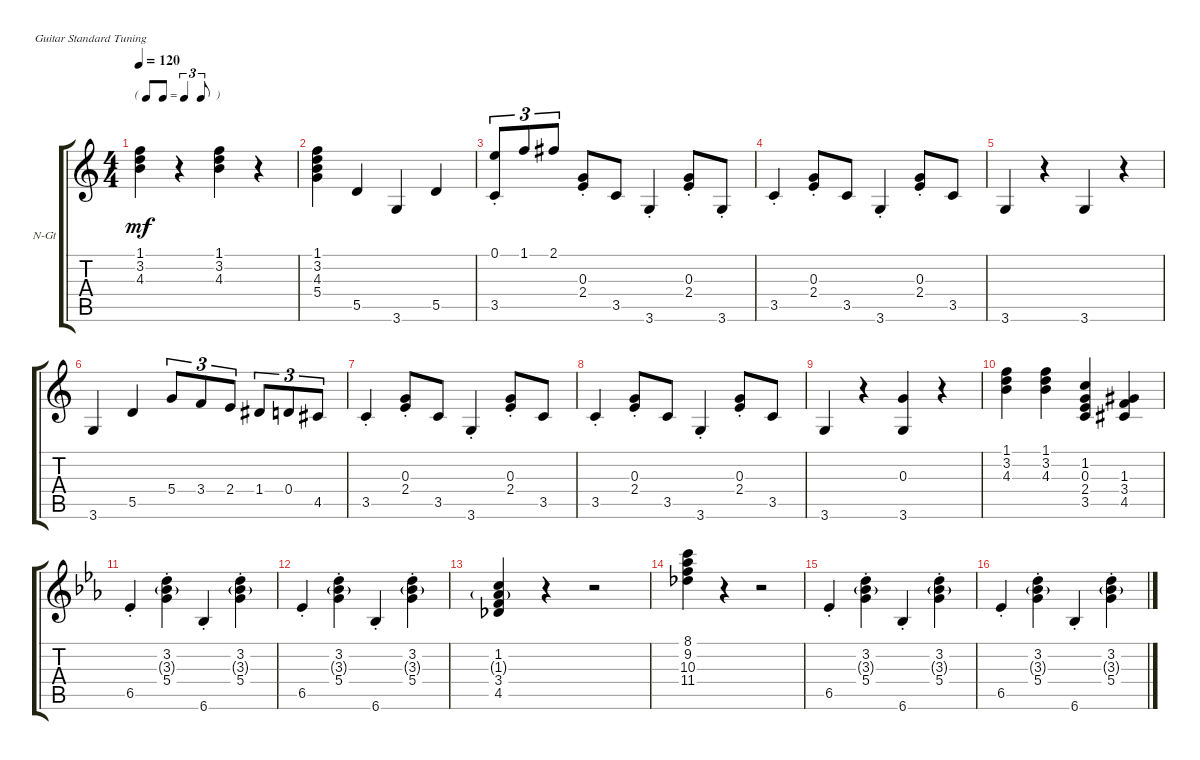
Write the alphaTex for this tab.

\defaultSystemsLayout 4
\bracketExtendMode groupsimilarinstruments
\firstSystemTrackNameOrientation horizontal
\otherSystemsTrackNameOrientation horizontal
\track ("Nylon Guitar" "N-Gt") {instrument acousticguitarnylon}
\staff {score tabs}
\tuning (E4 B3 G3 D3 A2 E2)
\ts (4 4)
\tf triplet8th
\tempo 120
\clef g2
\scale
1.11728
\ks c
(4.3 3.2 1.1).4{dy mf} r.4 (4.3 3.2 1.1).4 r.4 |
\scale
0.960908 (5.4 4.3 3.2 1.1).4 5.5.4 3.6.4 5.5.4 |
\scale
0.316166 (3.5{st} 0.1).8{tu (3 2)} 1.1.8{tu (3 2)} 2.1.8{tu (3 2)} (0.3{st} 2.4).8 3.5.8 3.6{st}.4 (0.3{st} 2.4{st}).8 3.6{st}.8 |
\scale
0.200286 3.5{st}.4 (2.4{st} 0.3{st}).8 3.5.8 3.6{st}.4 (0.3{st} 2.4{st}).8 3.5.8 |
\scale
0.171674 3.6.4 r.4 3.6.4 r.4 |
\scale
0.311874 3.6.4 5.5.4 5.4.8{tu (3 2)} 3.4.8{tu (3 2)} 2.4.8{tu (3 2)} 1.4.8{tu (3 2)} 0.4.8{tu (3 2)} 4.5.8{tu (3 2)} |
\scale
0.5 3.5{st}.4 (2.4{st} 0.3{st}).8 3.5.8 3.6{st}.4 (0.3{st} 2.4{st}).8 3.5.8 |
\scale
0.5 3.5{st}.4 (2.4{st} 0.3{st}).8 3.5.8 3.6{st}.4 (0.3{st} 2.4{st}).8 3.5.8 |
3.6.4 r.4 (0.3 3.6).4 r.4 |
(4.3 3.2 1.1).4 (4.3 3.2 1.1).4 (1.2 0.3 2.4 3.5).4 (4.5 3.4 1.3).4 |
\scale
0.348928
\ks eb
6.5{st}.4 (5.4{st} 3.3{g} 3.2).4 6.6{st}.4 (5.4{st} 3.3{g} 3.2{st}).4 |
\scale
0.233918 6.5{st}.4 (5.4{st} 3.3{g} 3.2).4 6.6{st}.4 (5.4{st} 3.3{g} 3.2{st}).4 |
\scale
0.208577 (1.2 3.4 4.5 1.3{g}).4 r.4 r.2 |
\scale
0.208577 (8.1 9.2 10.3 11.4).4 r.4 r.2 |
6.5{st}.4 (5.4{st} 3.3{g} 3.2).4 6.6{st}.4 (5.4{st} 3.3{g} 3.2{st}).4 |
6.5{st}.4 (5.4{st} 3.3{g} 3.2).4 6.6{st}.4 (5.4{st} 3.3{g} 3.2{st}).4
